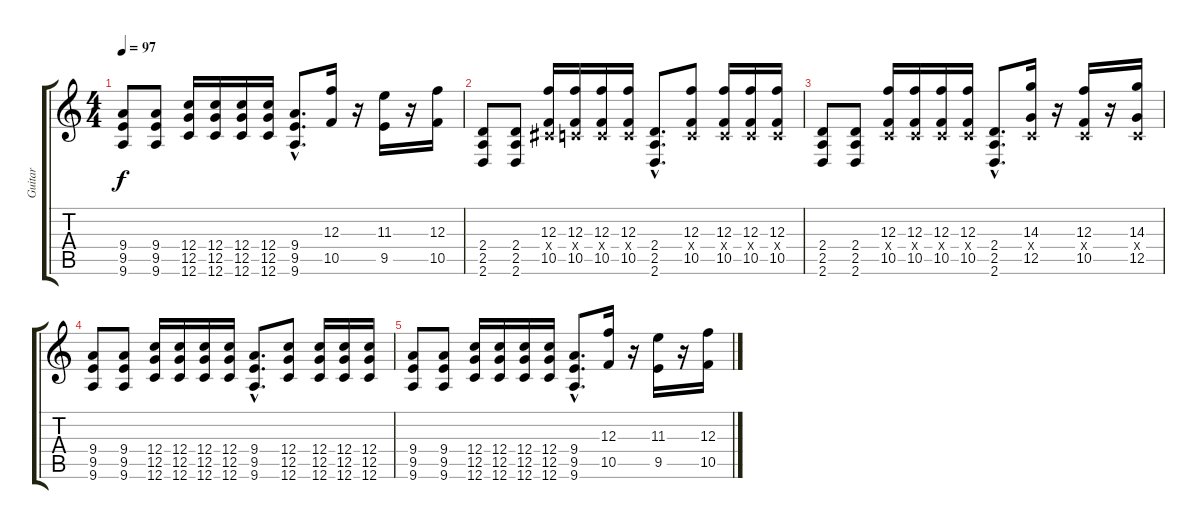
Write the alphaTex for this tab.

\track ("Guitar" "Guitar") {instrument distortionguitar}
\staff {score tabs}
\tuning (D4 A3 F3 C3 G2 C2) {hide}
\ts (4 4)
\tempo 97
\clef g2
\ks c
(9.4 9.5 9.6).8{dy f} (9.4 9.5 9.6).8 (12.4 12.5 12.6).16 (12.4 12.5 12.6).16 (12.4 12.5 12.6).16 (12.4 12.5 12.6).16 (9.4{hac} 9.5{hac} 9.6{hac}).8{d} (12.3 10.5).16 r.16 (11.3 9.5).16 r.16 (12.3 10.5).16 |
(2.4 2.5 2.6).8 (2.4 2.5 2.6).8 (12.3 1.4{x} 10.5).16 (12.3 0.4{x} 10.5).16 (12.3 0.4{x} 10.5).16 (12.3 0.4{x} 10.5).16 (2.4{hac} 2.5{hac} 2.6{hac}).8{d} (12.3 0.4{x} 10.5).8 (12.3 0.4{x} 10.5).16 (12.3 0.4{x} 10.5).16 (12.3 0.4{x} 10.5).16 |
(2.4 2.5 2.6).8 (2.4 2.5 2.6).8 (12.3 0.4{x} 10.5).16 (12.3 0.4{x} 10.5).16 (12.3 0.4{x} 10.5).16 (12.3 0.4{x} 10.5).16 (2.4{hac} 2.5{hac} 2.6{hac}).8{d} (14.3 0.4{x} 12.5).16 r.16 (12.3 0.4{x} 10.5).16 r.16 (14.3 0.4{x} 12.5).16 |
(9.4 9.5 9.6).8 (9.4 9.5 9.6).8 (12.4 12.5 12.6).16 (12.4 12.5 12.6).16 (12.4 12.5 12.6).16 (12.4 12.5 12.6).16 (9.4{hac} 9.5{hac} 9.6{hac}).8{d} (12.4 12.5 12.6).8 (12.4 12.5 12.6).16 (12.4 12.5 12.6).16 (12.4 12.5 12.6).16 |
(9.4 9.5 9.6).8 (9.4 9.5 9.6).8 (12.4 12.5 12.6).16 (12.4 12.5 12.6).16 (12.4 12.5 12.6).16 (12.4 12.5 12.6).16 (9.4{hac} 9.5{hac} 9.6{hac}).8{d} (12.3 10.5).16 r.16 (11.3 9.5).16 r.16 (12.3 10.5).16
